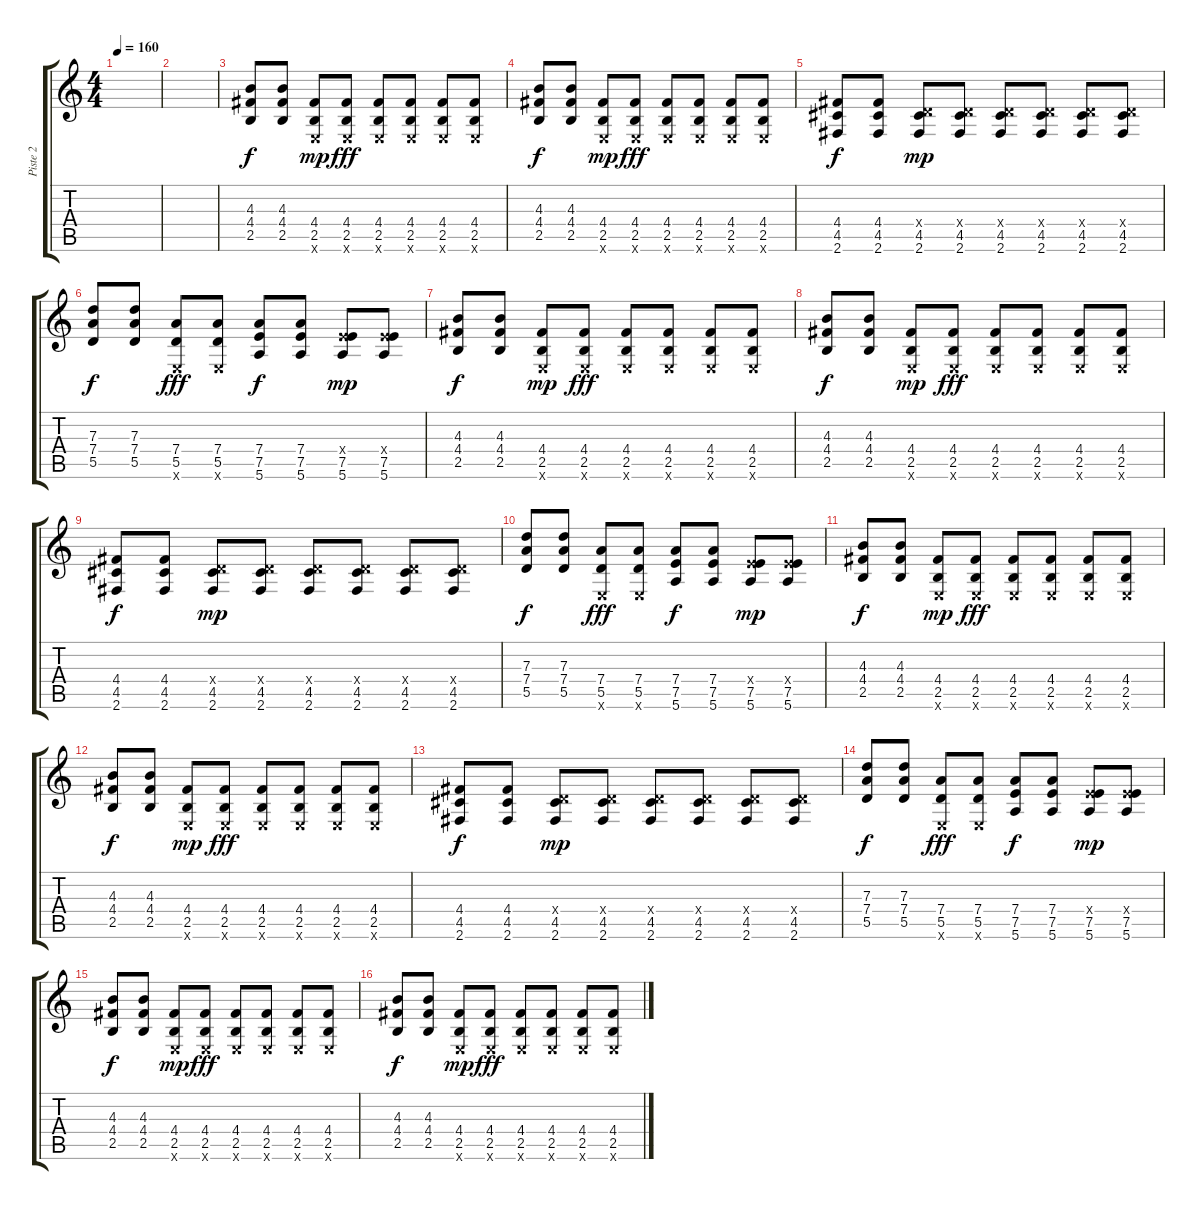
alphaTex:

\track ("Piste 2" "Piste 2") {instrument distortionguitar}
\staff {score tabs}
\tuning (E4 B3 G3 D3 A2 E2) {hide}
\ts (4 4)
\tempo 160
\clef g2
\ks c
|
|
(4.3 4.4 2.5).8 (4.3 4.4 2.5).8 (4.4 2.5 0.6{x}).8{dy mp} (4.4 2.5 0.6{x}).8{dy fff} (4.4 2.5 0.6{x}).8 (4.4 2.5 0.6{x}).8 (4.4 2.5 0.6{x}).8 (4.4 2.5 0.6{x}).8 |
(4.3 4.4 2.5).8{dy f} (4.3 4.4 2.5).8 (4.4 2.5 0.6{x}).8{dy mp} (4.4 2.5 0.6{x}).8{dy fff} (4.4 2.5 0.6{x}).8 (4.4 2.5 0.6{x}).8 (4.4 2.5 0.6{x}).8 (4.4 2.5 0.6{x}).8 |
(4.4 4.5 2.6).8{dy f} (4.4 4.5 2.6).8 (0.4{x} 4.5 2.6).8{dy mp} (0.4{x} 4.5 2.6).8 (0.4{x} 4.5 2.6).8 (0.4{x} 4.5 2.6).8 (0.4{x} 4.5 2.6).8 (0.4{x} 4.5 2.6).8 |
(7.3 7.4 5.5).8{dy f} (7.3 7.4 5.5).8 (7.4 5.5 0.6{x}).8{dy fff} (7.4 5.5 0.6{x}).8 (7.4 7.5 5.6).8{dy f} (7.4 7.5 5.6).8 (2.4{x} 7.5 5.6).8{dy mp} (2.4{x} 7.5 5.6).8 |
(4.3 4.4 2.5).8{dy f} (4.3 4.4 2.5).8 (4.4 2.5 0.6{x}).8{dy mp} (4.4 2.5 0.6{x}).8{dy fff} (4.4 2.5 0.6{x}).8 (4.4 2.5 0.6{x}).8 (4.4 2.5 0.6{x}).8 (4.4 2.5 0.6{x}).8 |
(4.3 4.4 2.5).8{dy f} (4.3 4.4 2.5).8 (4.4 2.5 0.6{x}).8{dy mp} (4.4 2.5 0.6{x}).8{dy fff} (4.4 2.5 0.6{x}).8 (4.4 2.5 0.6{x}).8 (4.4 2.5 0.6{x}).8 (4.4 2.5 0.6{x}).8 |
(4.4 4.5 2.6).8{dy f} (4.4 4.5 2.6).8 (0.4{x} 4.5 2.6).8{dy mp} (0.4{x} 4.5 2.6).8 (0.4{x} 4.5 2.6).8 (0.4{x} 4.5 2.6).8 (0.4{x} 4.5 2.6).8 (0.4{x} 4.5 2.6).8 |
(7.3 7.4 5.5).8{dy f} (7.3 7.4 5.5).8 (7.4 5.5 0.6{x}).8{dy fff} (7.4 5.5 0.6{x}).8 (7.4 7.5 5.6).8{dy f} (7.4 7.5 5.6).8 (2.4{x} 7.5 5.6).8{dy mp} (2.4{x} 7.5 5.6).8 |
(4.3 4.4 2.5).8{dy f} (4.3 4.4 2.5).8 (4.4 2.5 0.6{x}).8{dy mp} (4.4 2.5 0.6{x}).8{dy fff} (4.4 2.5 0.6{x}).8 (4.4 2.5 0.6{x}).8 (4.4 2.5 0.6{x}).8 (4.4 2.5 0.6{x}).8 |
(4.3 4.4 2.5).8{dy f} (4.3 4.4 2.5).8 (4.4 2.5 0.6{x}).8{dy mp} (4.4 2.5 0.6{x}).8{dy fff} (4.4 2.5 0.6{x}).8 (4.4 2.5 0.6{x}).8 (4.4 2.5 0.6{x}).8 (4.4 2.5 0.6{x}).8 |
(4.4 4.5 2.6).8{dy f} (4.4 4.5 2.6).8 (0.4{x} 4.5 2.6).8{dy mp} (0.4{x} 4.5 2.6).8 (0.4{x} 4.5 2.6).8 (0.4{x} 4.5 2.6).8 (0.4{x} 4.5 2.6).8 (0.4{x} 4.5 2.6).8 |
(7.3 7.4 5.5).8{dy f} (7.3 7.4 5.5).8 (7.4 5.5 0.6{x}).8{dy fff} (7.4 5.5 0.6{x}).8 (7.4 7.5 5.6).8{dy f} (7.4 7.5 5.6).8 (2.4{x} 7.5 5.6).8{dy mp} (2.4{x} 7.5 5.6).8 |
(4.3 4.4 2.5).8{dy f} (4.3 4.4 2.5).8 (4.4 2.5 0.6{x}).8{dy mp} (4.4 2.5 0.6{x}).8{dy fff} (4.4 2.5 0.6{x}).8 (4.4 2.5 0.6{x}).8 (4.4 2.5 0.6{x}).8 (4.4 2.5 0.6{x}).8 |
(4.3 4.4 2.5).8{dy f} (4.3 4.4 2.5).8 (4.4 2.5 0.6{x}).8{dy mp} (4.4 2.5 0.6{x}).8{dy fff} (4.4 2.5 0.6{x}).8 (4.4 2.5 0.6{x}).8 (4.4 2.5 0.6{x}).8 (4.4 2.5 0.6{x}).8
